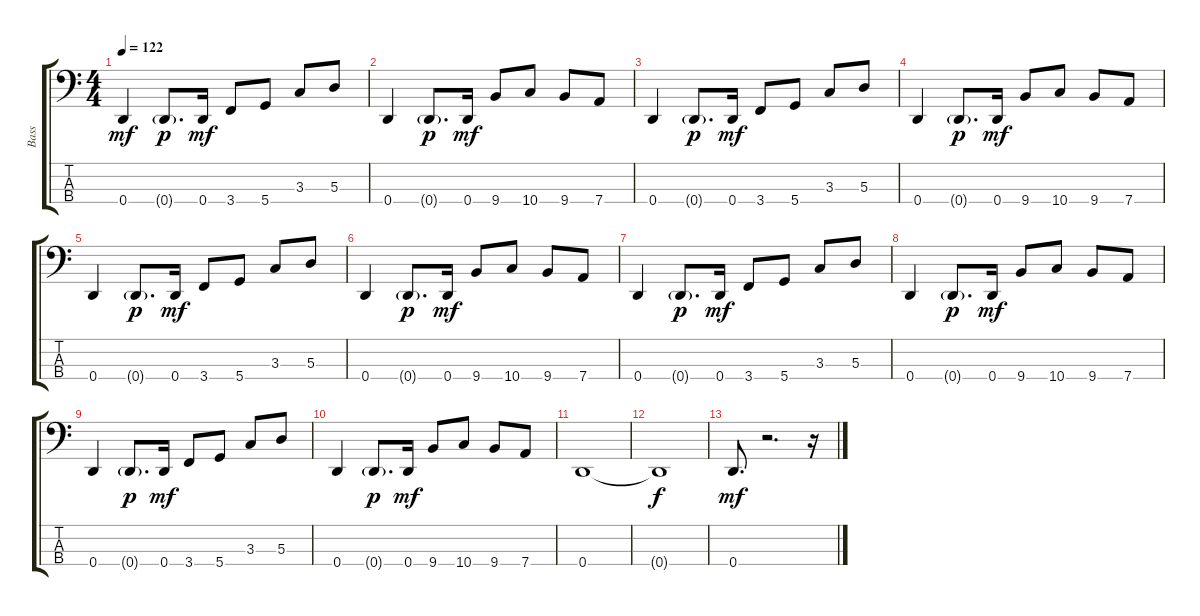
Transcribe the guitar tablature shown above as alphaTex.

\track ("Bass" "Bass") {instrument electricbassfinger}
\staff {score tabs}
\tuning (G2 D2 A1 D1) {hide}
\ts (4 4)
\tempo 122
\clef f4
\ks c
0.4.4{dy mf} 0.4{g}.8{d dy p} 0.4.16{dy mf} 3.4.8 5.4.8 3.3.8 5.3.8 |
0.4.4 0.4{g}.8{d dy p} 0.4.16{dy mf} 9.4.8 10.4.8 9.4.8 7.4.8 |
0.4.4 0.4{g}.8{d dy p} 0.4.16{dy mf} 3.4.8 5.4.8 3.3.8 5.3.8 |
0.4.4 0.4{g}.8{d dy p} 0.4.16{dy mf} 9.4.8 10.4.8 9.4.8 7.4.8 |
0.4.4 0.4{g}.8{d dy p} 0.4.16{dy mf} 3.4.8 5.4.8 3.3.8 5.3.8 |
0.4.4 0.4{g}.8{d dy p} 0.4.16{dy mf} 9.4.8 10.4.8 9.4.8 7.4.8 |
0.4.4 0.4{g}.8{d dy p} 0.4.16{dy mf} 3.4.8 5.4.8 3.3.8 5.3.8 |
0.4.4 0.4{g}.8{d dy p} 0.4.16{dy mf} 9.4.8 10.4.8 9.4.8 7.4.8 |
0.4.4 0.4{g}.8{d dy p} 0.4.16{dy mf} 3.4.8 5.4.8 3.3.8 5.3.8 |
0.4.4 0.4{g}.8{d dy p} 0.4.16{dy mf} 9.4.8 10.4.8 9.4.8 7.4.8 |
0.4.1 |
0.4{t}.1{dy f} |
0.4.8{d dy mf} r.2{d} r.16
